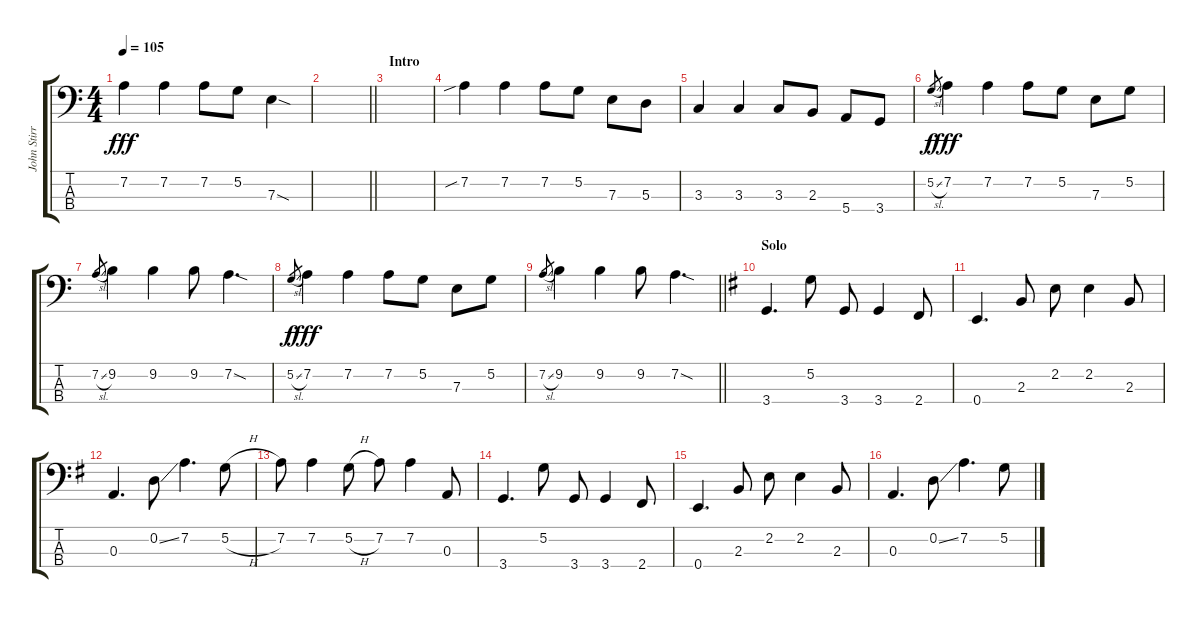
\track ("John Stirratt" "John Stirr") {instrument electricbassfinger}
\staff {score tabs}
\tuning (G2 D2 A1 E1) {hide}
\ts (4 4)
\tempo 105
\clef f4
\ks c
7.2.4{dy fff} 7.2.4 7.2.8 5.2.8 7.3{sod}.4 |
\barLineRight lightlight
|
\section ("" "Intro")
|
7.2{sib}.4 7.2.4 7.2.8 5.2.8 7.3.8 5.3.8 |
3.3.4 3.3.4 3.3.8 2.3.8 5.4.8 3.4.8 |
5.2{sl}.8{gr dy f} 7.2.4{dy fff} 7.2.4 7.2.8 5.2.8 7.3.8 5.2.8 |
7.2{sl}.8{gr} 9.2.4 9.2.4 9.2.8 7.2{sod}.4{d} |
5.2{sl}.8{gr dy f} 7.2.4{dy fff} 7.2.4 7.2.8 5.2.8 7.3.8 5.2.8 |
\barLineRight lightlight
7.2{sl}.8{gr} 9.2.4 9.2.4 9.2.8 7.2{sod}.4{d} |
\section ("" "Solo")
\ks g
3.4.4{d} 5.2.8 3.4.8 3.4.4 2.4.8 |
0.4.4{d} 2.3.8 2.2.8 2.2.4 2.3.8 |
0.3.4{d} 0.2{ss}.8 7.2.4{d} 5.2{h}.8 |
7.2.8 7.2.4 5.2{h}.8 7.2.8 7.2.4 0.3.8 |
3.4.4{d} 5.2.8 3.4.8 3.4.4 2.4.8 |
0.4.4{d} 2.3.8 2.2.8 2.2.4 2.3.8 |
0.3.4{d} 0.2{ss}.8 7.2.4{d} 5.2{h}.8
